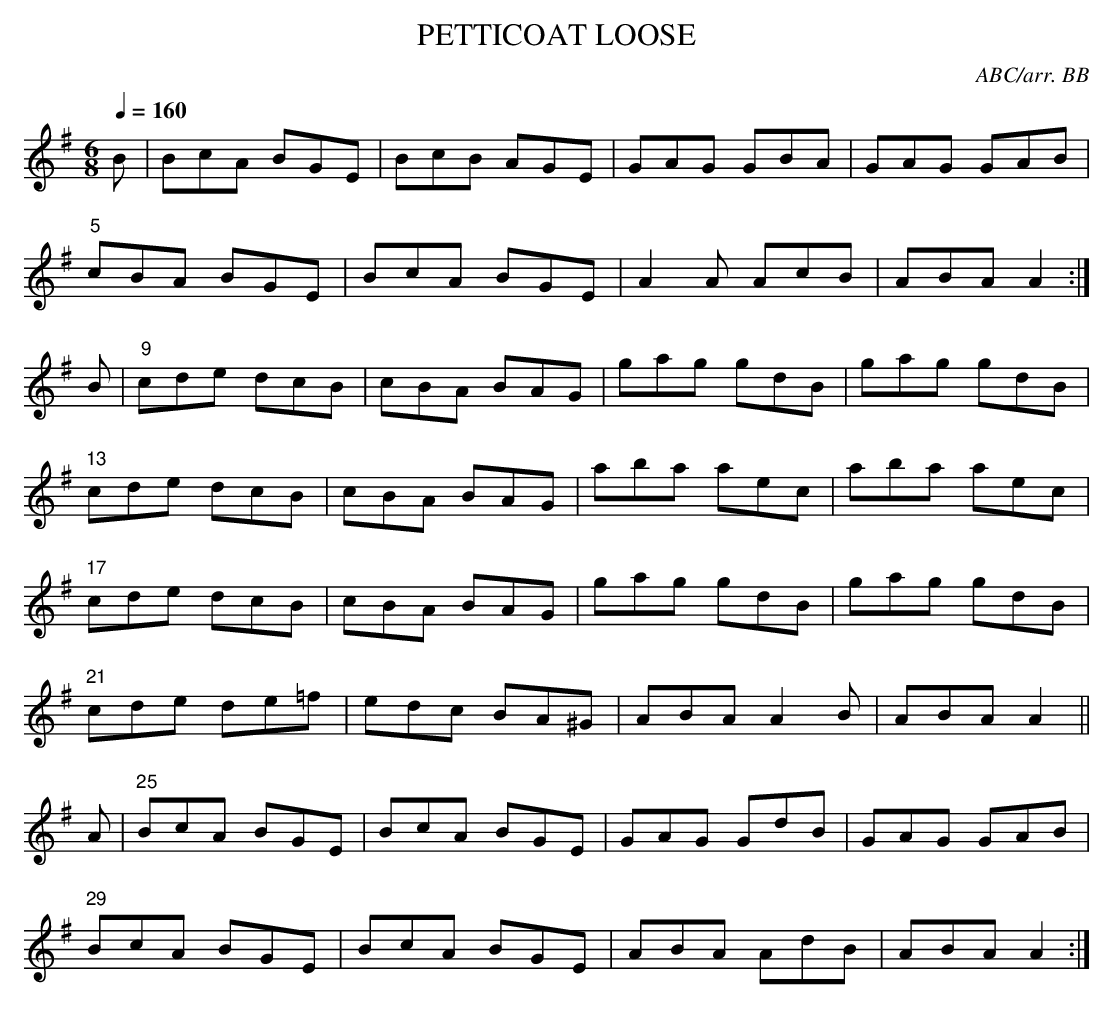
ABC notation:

X:1
T:PETTICOAT LOOSE
C:ABC/arr. BB
L:1/8
M:6/8
Q:1/4=160
K:G
B|BcA BGE|BcB AGE|GAG GBA|GAG GAB|
"5"cBA BGE|BcA BGE|A2A AcB|ABA A2 :|
B|"9"cde dcB|cBA BAG|gag gdB|gag gdB|
"13"cde dcB|cBA BAG|aba aec|aba aec|
"17"cde dcB|cBA BAG|gag gdB|gag gdB|
"21"cde de=f|edc BA^G|ABA A2B|ABA A2 ||
A|"25"BcA BGE|BcA BGE|GAG GdB|GAG GAB|
"29"BcA BGE|BcA BGE|ABA AdB|ABA A2 :|
